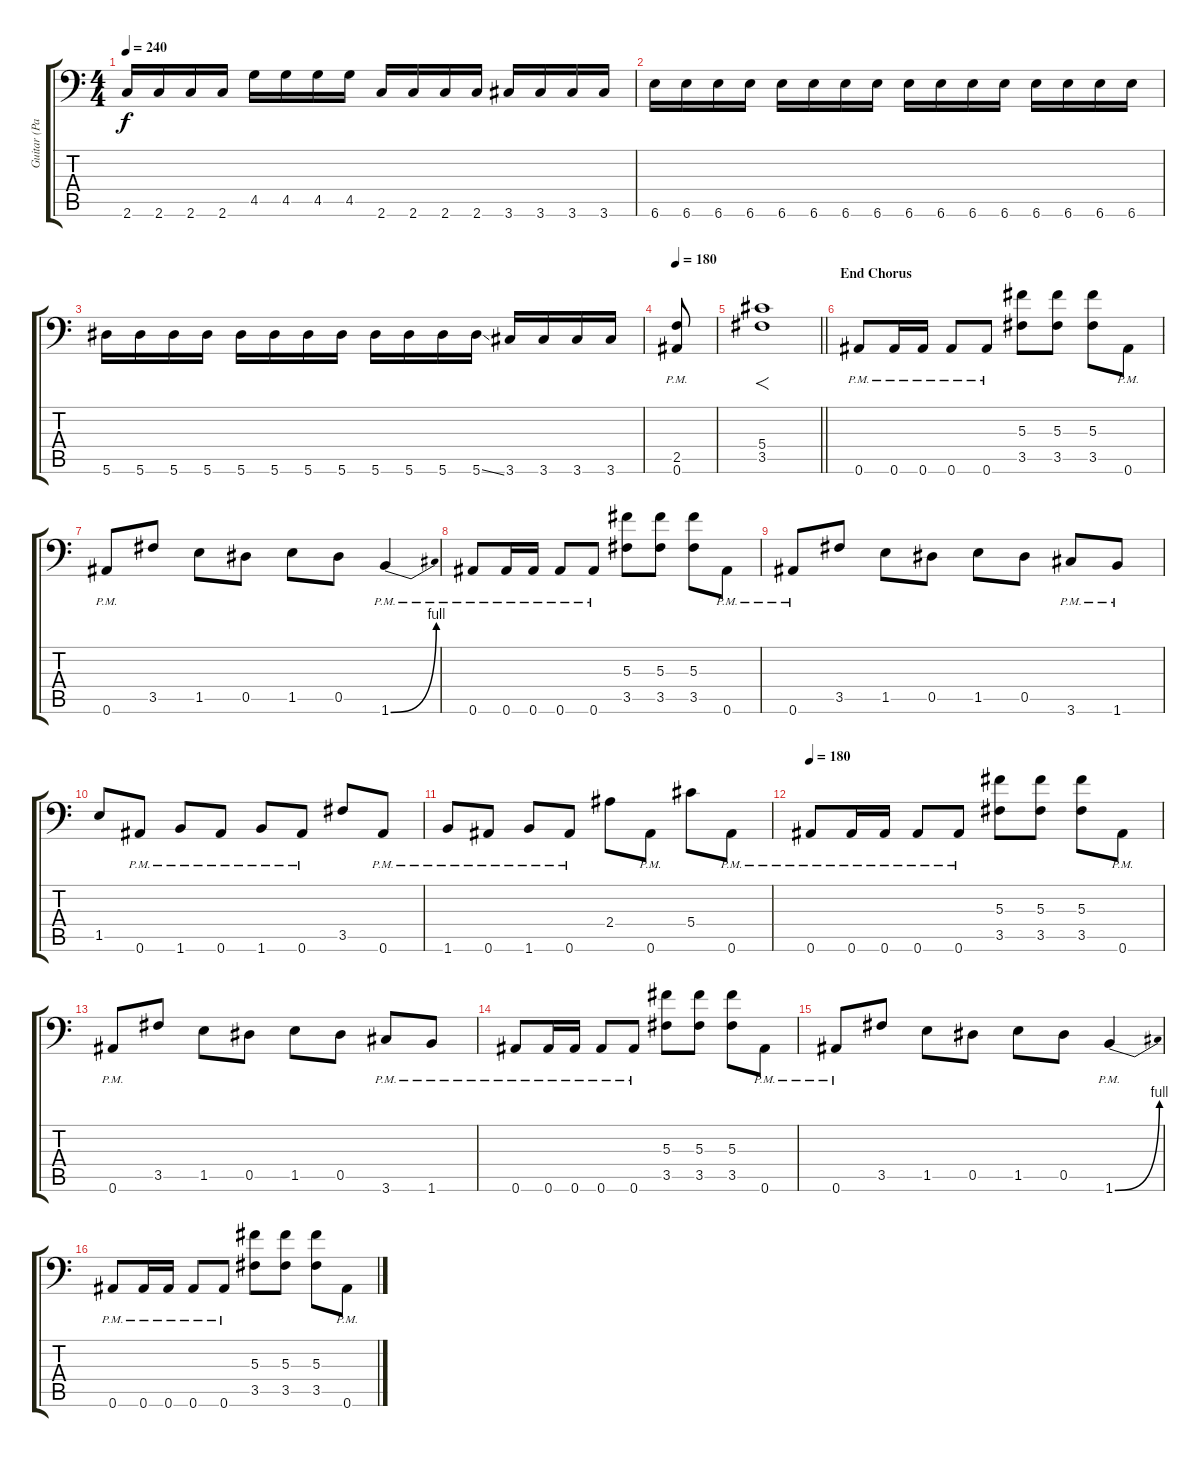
\track ("Guitar (Patt)" "Guitar (Pa") {instrument distortionguitar}
\staff {score tabs}
\tuning (Bb3 F3 Db3 Ab2 Eb2 Bb1) {hide}
\ts (4 4)
\tempo 240
\clef f4
\ks c
2.6.16{dy f} 2.6.16 2.6.16 2.6.16 4.5.16 4.5.16 4.5.16 4.5.16 2.6.16 2.6.16 2.6.16 2.6.16 3.6.16 3.6.16 3.6.16 3.6.16 |
6.6.16 6.6.16 6.6.16 6.6.16 6.6.16 6.6.16 6.6.16 6.6.16 6.6.16 6.6.16 6.6.16 6.6.16 6.6.16 6.6.16 6.6.16 6.6.16 |
5.6.16 5.6.16 5.6.16 5.6.16 5.6.16 5.6.16 5.6.16 5.6.16 5.6.16 5.6.16 5.6.16 5.6{ss}.16 3.6.16 3.6.16 3.6.16 3.6.16 |
\tempo 180
(2.5{pm} 0.6{pm}).8 |
\barLineRight lightlight
(5.4 3.5).1{f} |
\section ("" "End Chorus")
0.6{pm}.8 0.6{pm}.16 0.6{pm}.16 0.6{pm}.8 0.6{pm}.8 (5.3 3.5).8 (5.3 3.5).8 (5.3 3.5).8 0.6{pm}.8 |
0.6{pm}.8 3.5.8 1.5.8 0.5.8 1.5.8 0.5.8 1.6{be (bend 0 0 60 4) pm}.4 |
0.6{pm}.8 0.6{pm}.16 0.6{pm}.16 0.6{pm}.8 0.6{pm}.8 (5.3 3.5).8 (5.3 3.5).8 (5.3 3.5).8 0.6{pm}.8 |
0.6{pm}.8 3.5.8 1.5.8 0.5.8 1.5.8 0.5.8 3.6{pm}.8 1.6{pm}.8 |
1.5.8 0.6{pm}.8 1.6{pm}.8 0.6{pm}.8 1.6{pm}.8 0.6{pm}.8 3.5.8 0.6{pm}.8 |
1.6{pm}.8 0.6{pm}.8 1.6{pm}.8 0.6{pm}.8 2.4.8 0.6{pm}.8 5.4.8 0.6{pm}.8 |
\tempo 180
0.6{pm}.8 0.6{pm}.16 0.6{pm}.16 0.6{pm}.8 0.6{pm}.8 (5.3 3.5).8 (5.3 3.5).8 (5.3 3.5).8 0.6{pm}.8 |
0.6{pm}.8 3.5.8 1.5.8 0.5.8 1.5.8 0.5.8 3.6{pm}.8 1.6{pm}.8 |
0.6{pm}.8 0.6{pm}.16 0.6{pm}.16 0.6{pm}.8 0.6{pm}.8 (5.3 3.5).8 (5.3 3.5).8 (5.3 3.5).8 0.6{pm}.8 |
0.6{pm}.8 3.5.8 1.5.8 0.5.8 1.5.8 0.5.8 1.6{be (bend 0 0 60 4) pm}.4 |
0.6{pm}.8 0.6{pm}.16 0.6{pm}.16 0.6{pm}.8 0.6{pm}.8 (5.3 3.5).8 (5.3 3.5).8 (5.3 3.5).8 0.6{pm}.8
